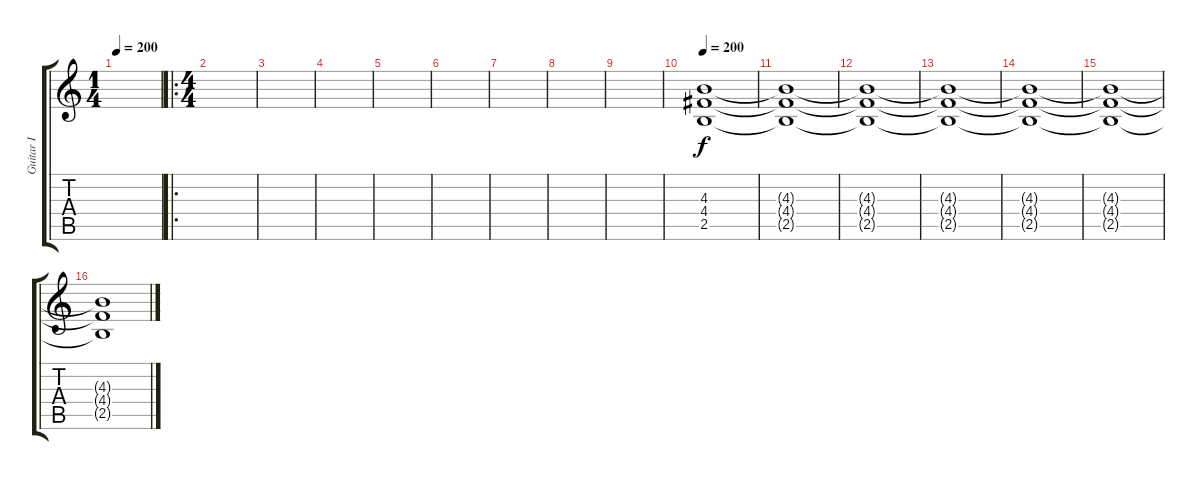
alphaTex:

\track ("Guitar I" "Guitar I") {instrument overdrivenguitar}
\staff {score tabs}
\tuning (E4 B3 G3 D3 A2 E2) {hide}
\ts (1 4)
\tempo 200
\tempo 185
\tempo 200
\clef g2
\ks c
|
\ro
\ts (4 4)
|
|
|
|
|
|
|
|
\tempo 200
(4.3 4.4 2.5).1 |
(4.3{t} 4.4{t} 2.5{t}).1 |
(4.3{t} 4.4{t} 2.5{t}).1 |
(4.3{t} 4.4{t} 2.5{t}).1 |
(4.3{t} 4.4{t} 2.5{t}).1 |
(4.3{t} 4.4{t} 2.5{t}).1 |
(4.3{t} 4.4{t} 2.5{t}).1
